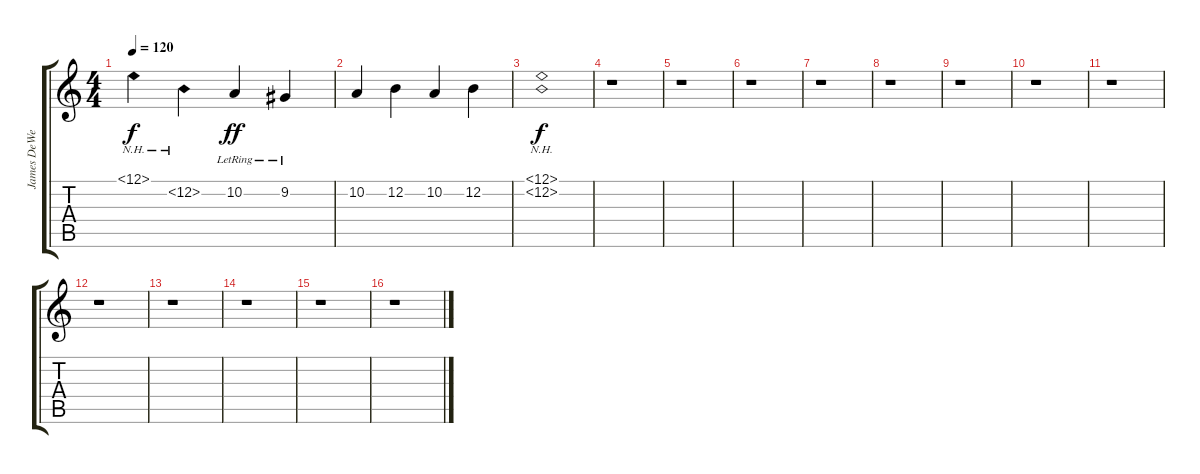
\track ("James DeWees" "James DeWe") {instrument acousticgrandpiano}
\staff {score tabs}
\tuning (E4 B3 G3 D3 A2 E2) {hide}
\ts (4 4)
\tempo 120
\clef g2
\ks c
12.1{nh}.4{dy f} 12.2{nh}.4 10.2{lr}.4{dy ff} 9.2{lr}.4 |
10.2.4 12.2.4 10.2.4 12.2.4 |
(12.1{nh} 12.2{nh}).1{dy f} |
r.1 |
r.1 |
r.1 |
r.1 |
r.1 |
r.1 |
r.1 |
r.1 |
r.1 |
r.1 |
r.1 |
r.1 |
r.1
